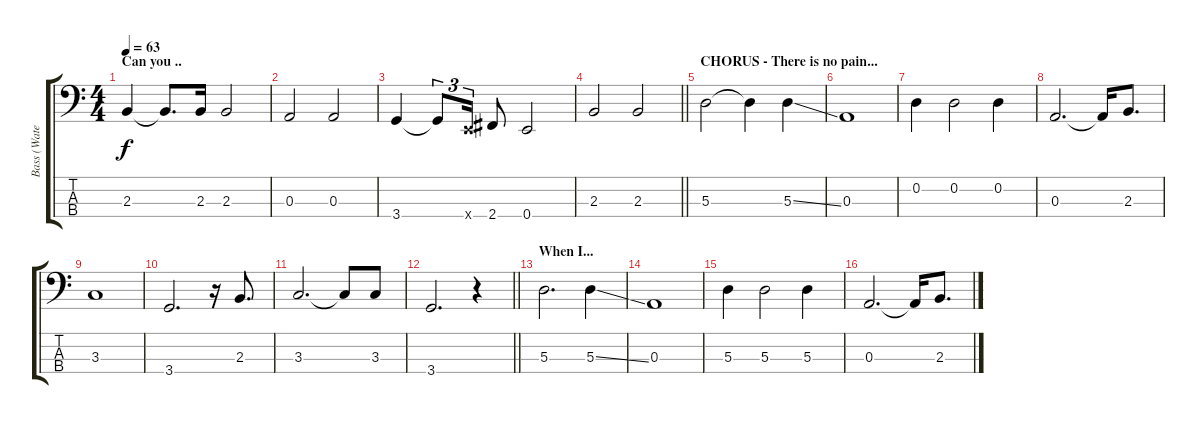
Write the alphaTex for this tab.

\track ("Bass (Waters)" "Bass (Wate") {instrument electricbassfinger}
\staff {score tabs}
\tuning (G2 D2 A1 E1) {hide}
\ts (4 4)
\section ("" "Can you ..")
\tempo 63
\clef f4
\ks c
2.3.4{dy f} 2.3{t}.8{d} 2.3.16 2.3.2 |
0.3.2 0.3.2 |
3.4.4 3.4{t}.8{tu (3 2)} 0.4{x}.16{tu (3 2)} 2.4.8 0.4.2 |
\barLineRight lightlight
2.3.2 2.3.2 |
\section ("" "CHORUS - There is no pain...")
5.3.2 5.3{t}.4 5.3{ss}.4 |
0.3.1 |
0.2.4 0.2.2 0.2.4 |
0.3.2{d} 0.3{t}.16 2.3.8{d} |
3.3.1 |
3.4.2{d} r.16 2.3.8{d} |
3.3.2{d} 3.3{t}.8 3.3.8 |
\barLineRight lightlight
3.4.2{d} r.4 |
\section ("" "When I...")
5.3.2{d} 5.3{ss}.4 |
0.3.1 |
5.3.4 5.3.2 5.3.4 |
0.3.2{d} 0.3{t}.16 2.3.8{d}
